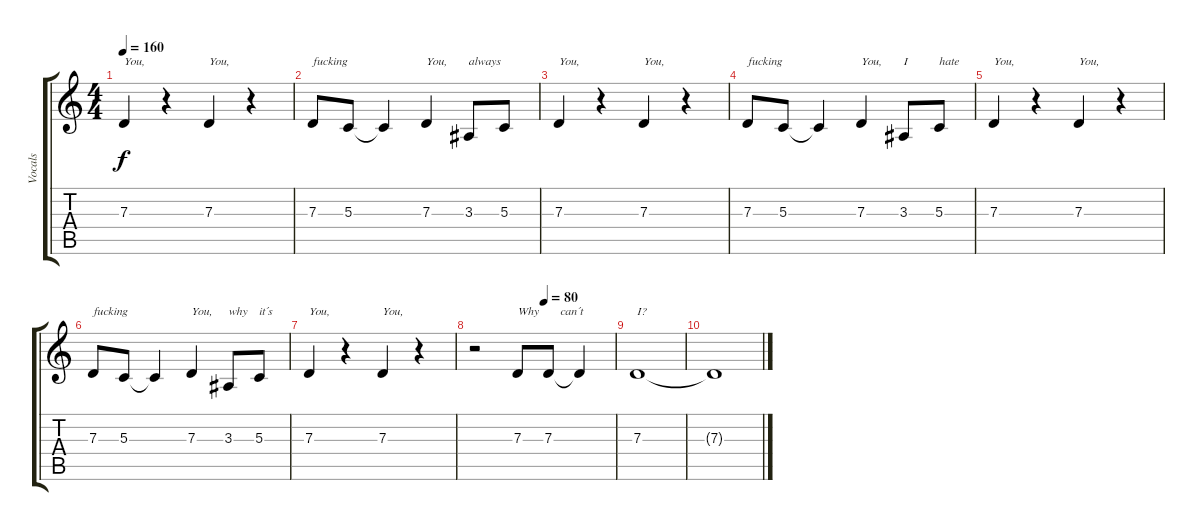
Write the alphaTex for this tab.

\track ("Vocals" "Vocals") {instrument lead6voice}
\staff {score tabs}
\tuning (E4 B3 G3 D3 A2 E2) {hide}
\ts (4 4)
\tempo 160
\clef g2
\ks c
7.3.4{txt "You," dy f} r.4 7.3.4{txt "You,"} r.4 |
7.3.8{txt "fucking"} 5.3.8 5.3{t}.4 7.3.4{txt "You,"} 3.3.8{txt "always"} 5.3.8 |
7.3.4{txt "You,"} r.4 7.3.4{txt "You,"} r.4 |
7.3.8{txt "fucking"} 5.3.8 5.3{t}.4 7.3.4{txt "You,"} 3.3.8{txt "I"} 5.3.8{txt "hate"} |
7.3.4{txt "You,"} r.4 7.3.4{txt "You,"} r.4 |
7.3.8{txt "fucking"} 5.3.8 5.3{t}.4 7.3.4{txt "You,"} 3.3.8{txt "why"} 5.3.8{txt "it´s"} |
7.3.4{txt "You,"} r.4 7.3.4{txt "You,"} r.4 |
\tempo (80 0.5)
r.2 7.3.8{txt "Why"} 7.3.8{txt "    can´t"} 7.3{t}.4 |
7.3.1{txt "I?"} |
7.3{t}.1
